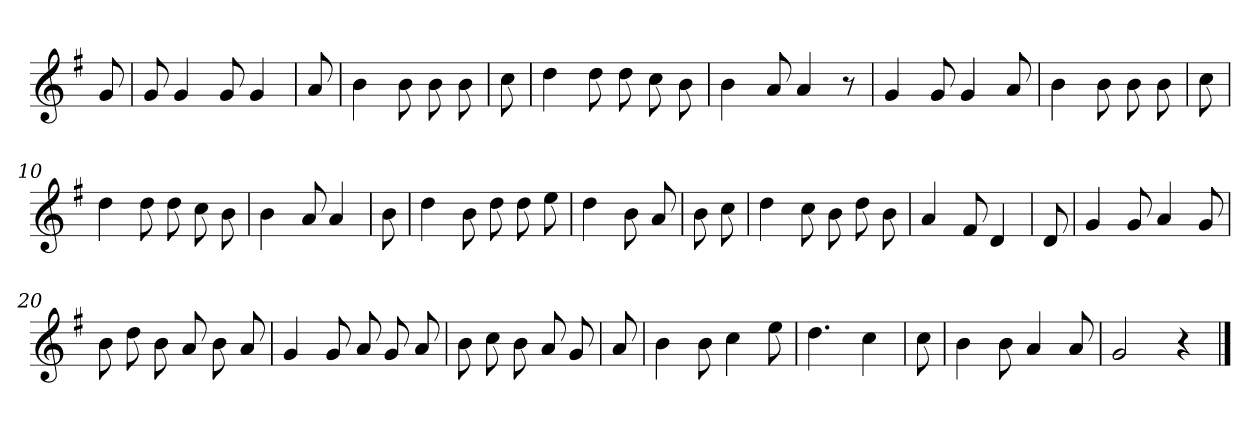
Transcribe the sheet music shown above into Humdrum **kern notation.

**kern
*part1
*staff1
*clefG2
*k[f#]
*G:
=
8g
=1
8g
4g
8g
4g
=2y
8a
=3
4b
8b
8b
8b
=4
8cc
=5
4dd
8dd
8dd
8cc
8b
=6
4b
8a
4a
8r
=7
4g
8g
4g
8a
=8
4b
8b
8b
8b
=9
8cc
=10
4dd
8dd
8dd
8cc
8b
=11
4b
8a
4a
=12
8b
=13
4dd
8b
8dd
8dd
8ee
=14
4dd
8b
8a
=15
8b
8cc
=16
4dd
8cc
8b
8dd
8b
=17
4a
8f#
4d
=18
8d
=19
4g
8g
4a
8g
=20
8b
8dd
8b
8a
8b
8a
=21
4g
8g
8a
8g
8a
=22
8b
8cc
8b
8a
8g
=23
8a
=24
4b
8b
4cc
8ee
=25
4.dd
4cc
=26
8cc
=27
4b
8b
4a
8a
=28
2g
4r
==
*-
